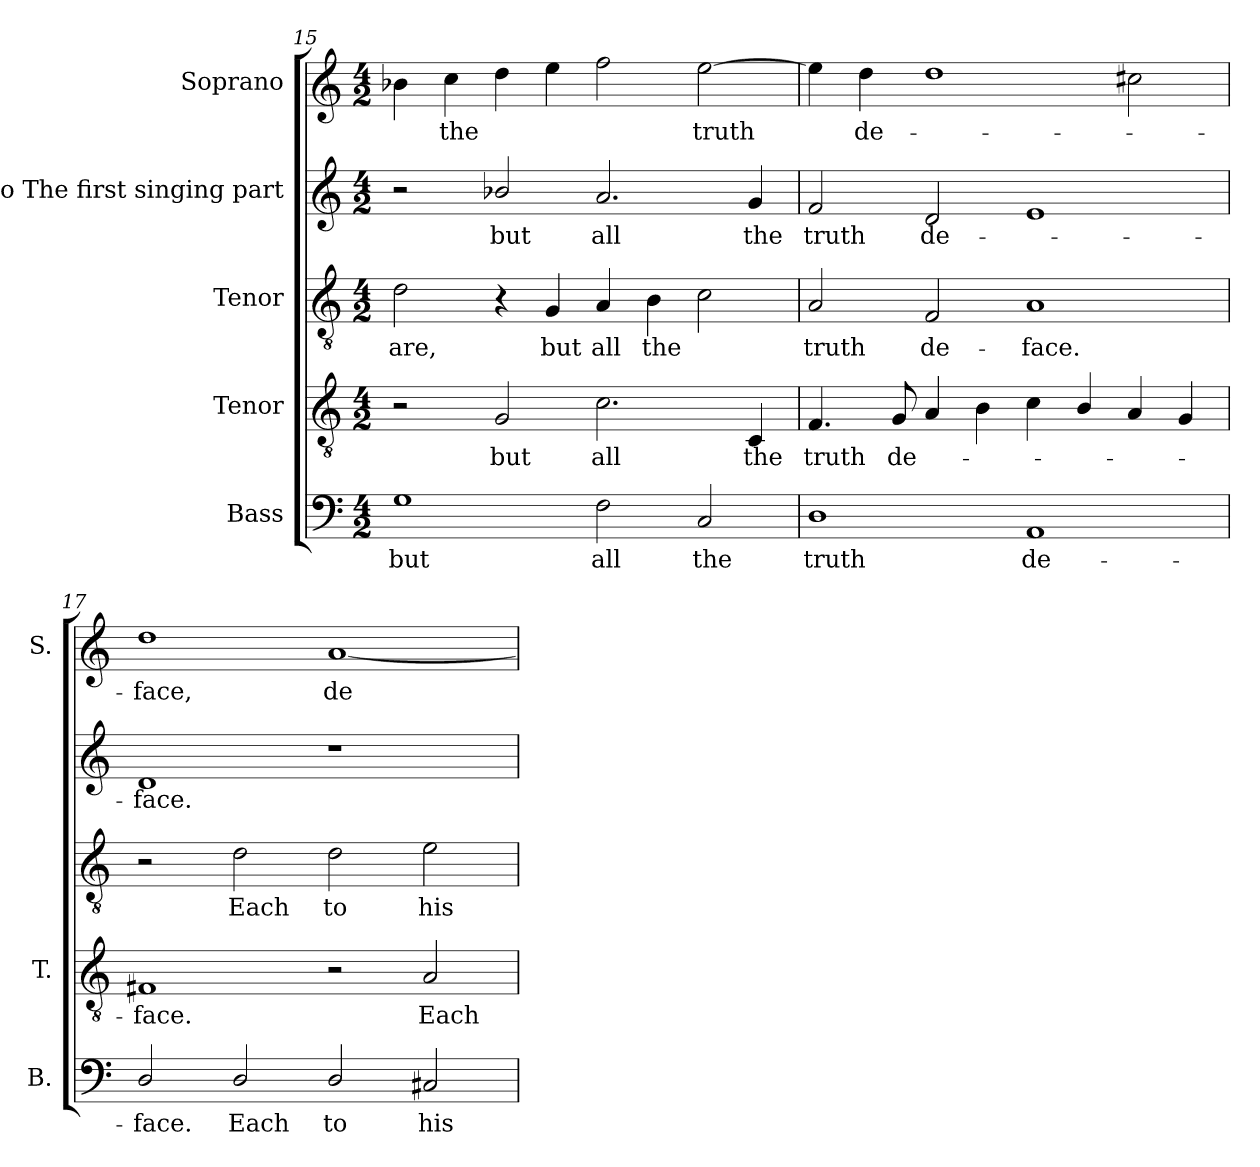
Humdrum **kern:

**kern	**text	**kern	**text	**kern	**text	**kern	**text	**kern	**text
*part5	*part5	*part4	*part4	*part3	*part3	*part2	*part2	*part1	*part1
*staff5	*staff5	*staff4	*staff4	*staff3	*staff3	*staff2	*staff2	*staff1	*staff1
*I"Bass	*	*I"Tenor	*	*I"Tenor	*	*I"Alto The first singing part	*	*I"Soprano	*
*I'B.	*	*I'T.	*	*	*	*	*	*I'S.	*
*clefF4	*	*clefGv2	*	*clefGv2	*	*clefG2	*	*clefG2	*
*	*	*ITrd7c12	*	*ITrd7c12	*	*ITrd7c12	*	*	*
*k[]	*	*k[]	*	*k[]	*	*k[]	*	*k[]	*
*C:	*	*C:	*	*C:	*	*C:	*	*C:	*
*M4/2	*	*M4/2	*	*M4/2	*	*M4/2	*	*M4/2	*
=15	=15	=15	=15	=15	=15	=15	=15	=15	=15
!	!LO:LY:b:color=#000000	!	!	!	!	!	!	!	!
!	!	!	!	!	!LO:LY:b:color=#000000	!	!	!	!
1Gi	but	2r	.	2Di\	are,	2r	.	4b-Xi\	.
!	!	!	!	!	!	!	!	!	!LO:LY:b:color=#000000
.	.	.	.	.	.	.	.	4cci\	the
!	!	!	!LO:LY:b:color=#000000	!	!	!	!	!	!
!	!	!	!	!	!	!	!LO:LY:b:color=#000000	!	!
.	.	2GGi/	but	4r	.	2B-Xi/	but	4ddi\	.
!	!	!	!	!	!LO:LY:b:color=#000000	!	!	!	!
.	.	.	.	4GGi/	but	.	.	4eei\	.
!	!LO:LY:b:color=#000000	!	!	!	!	!	!	!	!
!	!	!	!LO:LY:b:color=#000000	!	!	!	!	!	!
!	!	!	!	!	!LO:LY:b:color=#000000	!	!	!	!
!	!	!	!	!	!	!	!LO:LY:b:color=#000000	!	!
2Fi\	all	2.Ci\	all	4AAi/	all	2.Ai/	all	2ffi\	.
!	!	!	!	!	!LO:LY:b:color=#000000	!	!	!	!
.	.	.	.	4BBi\	the	.	.	.	.
!	!LO:LY:b:color=#000000	!	!	!	!	!	!	!	!
!	!	!	!	!	!	!	!	!	!LO:LY:b:color=#000000
2Ci/	the	.	.	2Ci\	.	.	.	[2eei\	truth
!	!	!	!LO:LY:b:color=#000000	!	!	!	!	!	!
!	!	!	!	!	!	!	!LO:LY:b:color=#000000	!	!
.	.	4CCi/	the	.	.	4Gi/	the	.	.
!!LO:LB:g=z
=16	=16	=16	=16	=16	=16	=16	=16	=16	=16
!	!LO:LY:b:color=#000000	!	!	!	!	!	!	!	!
!	!	!	!LO:LY:b:color=#000000	!	!	!	!	!	!
!	!	!	!	!	!LO:LY:b:color=#000000	!	!	!	!
!	!	!	!	!	!	!	!LO:LY:b:color=#000000	!	!
1Di	truth	4.FFi/	truth	2AAi/	truth	2Fi/	truth	4eei\]	.
!	!	!	!	!	!	!	!	!	!LO:LY:b:color=#000000
.	.	.	.	.	.	.	.	4ddi\	de-
!	!	!	!LO:LY:b:color=#000000	!	!	!	!	!	!
.	.	8GGi/	de-	.	.	.	.	.	.
!	!	!	!	!	!LO:LY:b:color=#000000	!	!	!	!
!	!	!	!	!	!	!	!LO:LY:b:color=#000000	!	!
.	.	4AAi/	.	2FFi/	de-	2Di/	de-	1ddi	.
.	.	4BBi\	.	.	.	.	.	.	.
!	!LO:LY:b:color=#000000	!	!	!	!	!	!	!	!
!	!	!	!	!	!LO:LY:b:color=#000000	!	!	!	!
1AAi	de-	4Ci\	.	1AAi	-face.	1Ei	.	.	.
.	.	4BBi/	.	.	.	.	.	.	.
.	.	4AAi/	.	.	.	.	.	2cc#Xi\	.
.	.	4GGi/	.	.	.	.	.	.	.
=17	=17	=17	=17	=17	=17	=17	=17	=17	=17
!	!LO:LY:b:color=#000000	!	!	!	!	!	!	!	!
!	!	!	!LO:LY:b:color=#000000	!	!	!	!	!	!
!	!	!	!	!	!	!	!LO:LY:b:color=#000000	!	!
!	!	!	!	!	!	!	!	!	!LO:LY:b:color=#000000
2Di/	-face.	1FF#Xi	-face.	2r	.	1Di	-face.	1ddi	-face,
!	!LO:LY:b:color=#000000	!	!	!	!	!	!	!	!
!	!	!	!	!	!LO:LY:b:color=#000000	!	!	!	!
2Di/	Each	.	.	2Di\	Each	.	.	.	.
!	!LO:LY:b:color=#000000	!	!	!	!	!	!	!	!
!	!	!	!	!	!LO:LY:b:color=#000000	!	!	!	!
!	!	!	!	!	!	!	!	!	!LO:LY:b:color=#000000
2Di/	to	2r	.	2Di\	to	1r	.	[1ai	de-
!	!LO:LY:b:color=#000000	!	!	!	!	!	!	!	!
!	!	!	!LO:LY:b:color=#000000	!	!	!	!	!	!
!	!	!	!	!	!LO:LY:b:color=#000000	!	!	!	!
2C#Xi/	his	2AAi/	Each	2Ei\	his	.	.	.	.
=	=	=	=	=	=	=	=	=	=
*-	*-	*-	*-	*-	*-	*-	*-	*-	*-
